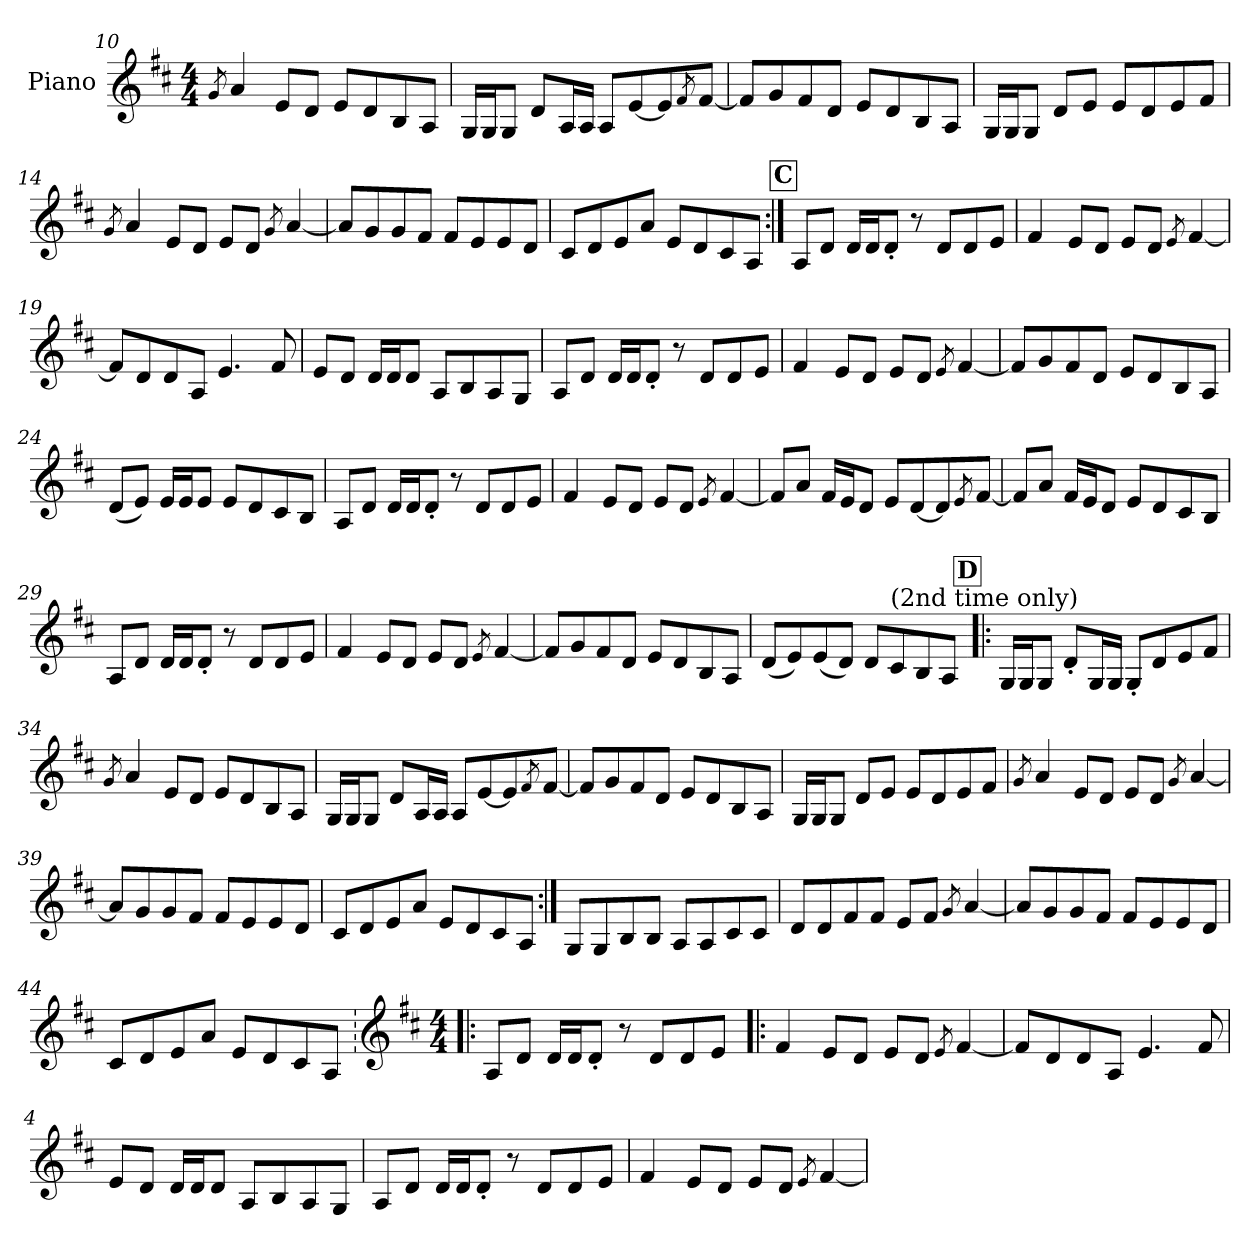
**kern
*part1
*staff1
*I"Piano
*I'Pno.
*clefG2
*k[f#c#]
*M4/4
=10
8qg/
4a/
8e/L
8d/J
8e/L
8d/
8B/
8A/J
=11
16G/LL
16G/J
8G/J
8d/L
16A/L
16A/JJ
8A/L
[8e/
8e/]
8qf#/
[8f#/J
=12
8f#/L]
8g/
8f#/
8d/J
8e/L
8d/
8B/
8A/J
!!LO:LB:g=z
=13
16G/LL
16G/J
8G/J
8d/L
8e/J
8e/L
8d/
8e/
8f#/J
=14
8qg/
4a/
8e/L
8d/J
8e/L
8d/J
8qg/
[4a/
=15
8a/L]
8g/
8g/
8f#/J
8f#/L
8e/
8e/
8d/J
=16
8c#/L
8d/
8e/
8a/J
8e/L
8d/
8c#/
8A/J
!!LO:LB:g=z
!!LO:REH:place=s1:a:B:fs=14:t=C
=17:|!
8A/L
8d/J
16d/LL
16d/J
8d'/J
8r
8d/L
8d/
8e/J
=18
4f#/
8e/L
8d/J
8e/L
8d/J
8qe/
[4f#/
=19
8f#/L]
8d/
8d/
8A/J
4.e/
8f#/
=20
8e/L
8d/J
16d/LL
16d/J
8d/J
8A/L
8B/
8A/
8G/J
!!LO:LB:g=z
=21
8A/L
8d/J
16d/LL
16d/J
8d'/J
8r
8d/L
8d/
8e/J
=22
4f#/
8e/L
8d/J
8e/L
8d/J
8qe/
[4f#/
=23
8f#/L]
8g/
8f#/
8d/J
8e/L
8d/
8B/
8A/J
=24
(<8d/L
8e/J)
16e/LL
16e/J
8e/J
8e/L
8d/
8c#/
8B/J
!!LO:LB:g=z
=25
8A/L
8d/J
16d/LL
16d/J
8d'/J
8r
8d/L
8d/
8e/J
=26
4f#/
8e/L
8d/J
8e/L
8d/J
8qe/
[4f#/
=27
8f#/L]
8a/J
16f#/LL
16e/J
8d/J
8e/L
[8d/
8d/]
8qe/
[8f#/J
=28
8f#/L]
8a/J
16f#/LL
16e/J
8d/J
8e/L
8d/
8c#/
8B/J
!!LO:LB:g=z
=29
8A/L
8d/J
16d/LL
16d/J
8d'/J
8r
8d/L
8d/
8e/J
=30
4f#/
8e/L
8d/J
8e/L
8d/J
8qe/
[4f#/
=31
8f#/L]
8g/
8f#/
8d/J
8e/L
8d/
8B/
8A/J
=32
(<8d/L
8e/)
(<8e/
8d/J)
8d/L
!LO:TX:a:t=(2nd time only)
8c#/
8B/
8A/J
!!LO:LB:g=z
!!LO:REH:place=s1:a:B:fs=14:t=D
=33!|:
16G/LL
16G/J
8G/J
8d'/L
16G/L
16G/JJ
8G'/L
8d/
8e/
8f#/J
=34
8qg/
4a/
8e/L
8d/J
8e/L
8d/
8B/
8A/J
=35
16G/LL
16G/J
8G/J
8d/L
16A/L
16A/JJ
8A/L
[8e/
8e/]
8qf#/
[8f#/J
=36
8f#/L]
8g/
8f#/
8d/J
8e/L
8d/
8B/
8A/J
!!LO:LB:g=z
=37
16G/LL
16G/J
8G/J
8d/L
8e/J
8e/L
8d/
8e/
8f#/J
=38
8qg/
4a/
8e/L
8d/J
8e/L
8d/J
8qg/
[4a/
=39
8a/L]
8g/
8g/
8f#/J
8f#/L
8e/
8e/
8d/J
=40
8c#/L
8d/
8e/
8a/J
8e/L
8d/
8c#/
8A/J
!!LO:LB:g=z
=41:|!
8G/L
8G/
8B/
8B/J
8A/L
8A/
8c#/
8c#/J
=42
8d/L
8d/
8f#/
8f#/J
8e/L
8f#/J
8qg/
[4a/
=43
8a/L]
8g/
8g/
8f#/J
8f#/L
8e/
8e/
8d/J
=44
8c#/L
8d/
8e/
8a/J
8e/L
8d/
8c#/
8A/J
=1|!:
!!LO:REH:place=s1:a:B:fs=14:t=A
*clefG2
*k[f#c#]
*M4/4
*MM172
8A/L
8d/J
16d/LL
16d/J
8d'/J
8r
8d/L
8d/
8e/J
=2
4f#/
8e/L
8d/J
8e/L
8d/J
8qe/
[4f#/
=3
8f#/L]
8d/
8d/
8A/J
4.e/
8f#/
=4
8e/L
8d/J
16d/LL
16d/J
8d/J
8A/L
8B/
8A/
8G/J
!!LO:LB:g=z
=5
8A/L
8d/J
16d/LL
16d/J
8d'/J
8r
8d/L
8d/
8e/J
=6
4f#/
8e/L
8d/J
8e/L
8d/J
8qe/
[4f#/
=
*-
